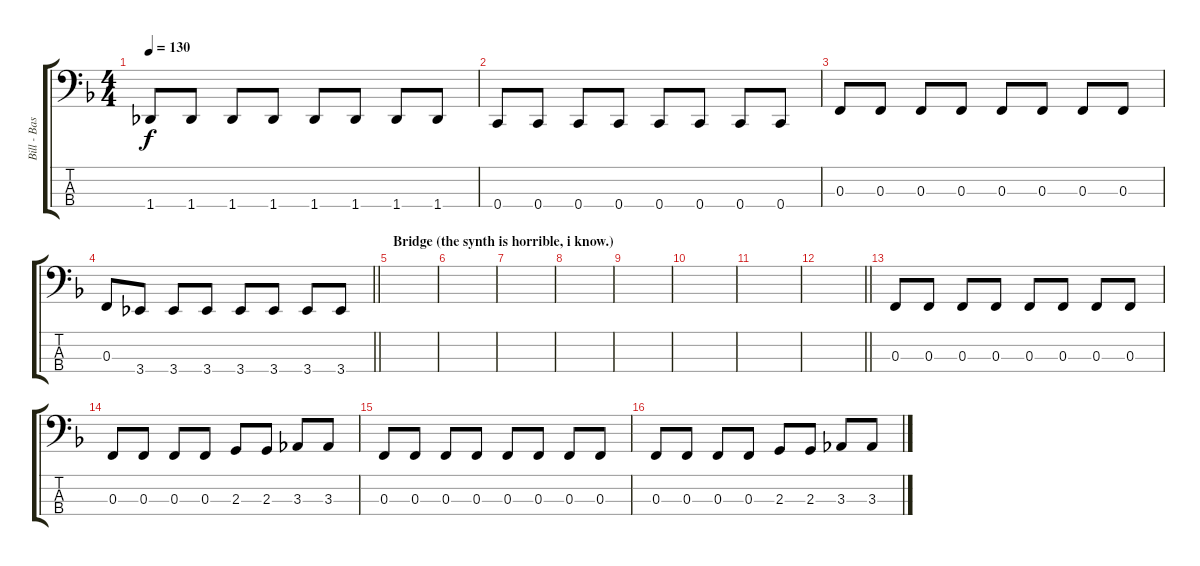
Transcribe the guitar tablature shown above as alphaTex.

\track ("Bill - Bass" "Bill - Bas") {instrument electricbassfinger}
\staff {score tabs}
\tuning (Eb2 Bb1 F1 C1) {hide}
\ts (4 4)
\tempo 130
\clef f4
\ks f
1.4.8{dy f} 1.4.8 1.4.8 1.4.8 1.4.8 1.4.8 1.4.8 1.4.8 |
0.4.8 0.4.8 0.4.8 0.4.8 0.4.8 0.4.8 0.4.8 0.4.8 |
0.3.8 0.3.8 0.3.8 0.3.8 0.3.8 0.3.8 0.3.8 0.3.8 |
\barLineRight lightlight
0.3.8 3.4.8 3.4.8 3.4.8 3.4.8 3.4.8 3.4.8 3.4.8 |
\section ("" "Bridge (the synth is horrible, i know.)")
|
|
|
|
|
|
|
\barLineRight lightlight
|
0.3.8 0.3.8 0.3.8 0.3.8 0.3.8 0.3.8 0.3.8 0.3.8 |
0.3.8 0.3.8 0.3.8 0.3.8 2.3.8 2.3.8 3.3.8 3.3.8 |
0.3.8 0.3.8 0.3.8 0.3.8 0.3.8 0.3.8 0.3.8 0.3.8 |
0.3.8 0.3.8 0.3.8 0.3.8 2.3.8 2.3.8 3.3.8 3.3.8
